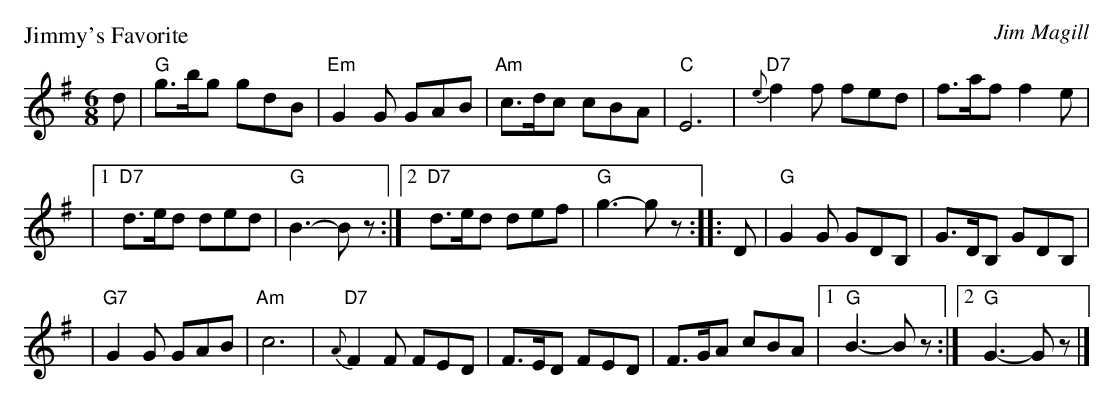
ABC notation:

X:1
P: Jimmy's Favorite
C: Jim Magill
M: 6/8
L: 1/8
K: G
d \
| "G"g>bg gdB | "Em"G2G GAB | "Am"c>dc cBA | "C"E6 | {e}"D7"f2f fed | f>af f2e |
|1 "D7"d>ed ded | "G"B3- Bz :|2 "D7"d>ed def | "G"g3- gz :: D | "G"G2G GDB, | G>DB, GDB,  |
| "G7"G2G GAB | "Am"c6 | {A}"D7"F2F FED | F>ED FED | F>GA cBA |1 "G"B3- Bz :|2 "G"G3-Gz |]
